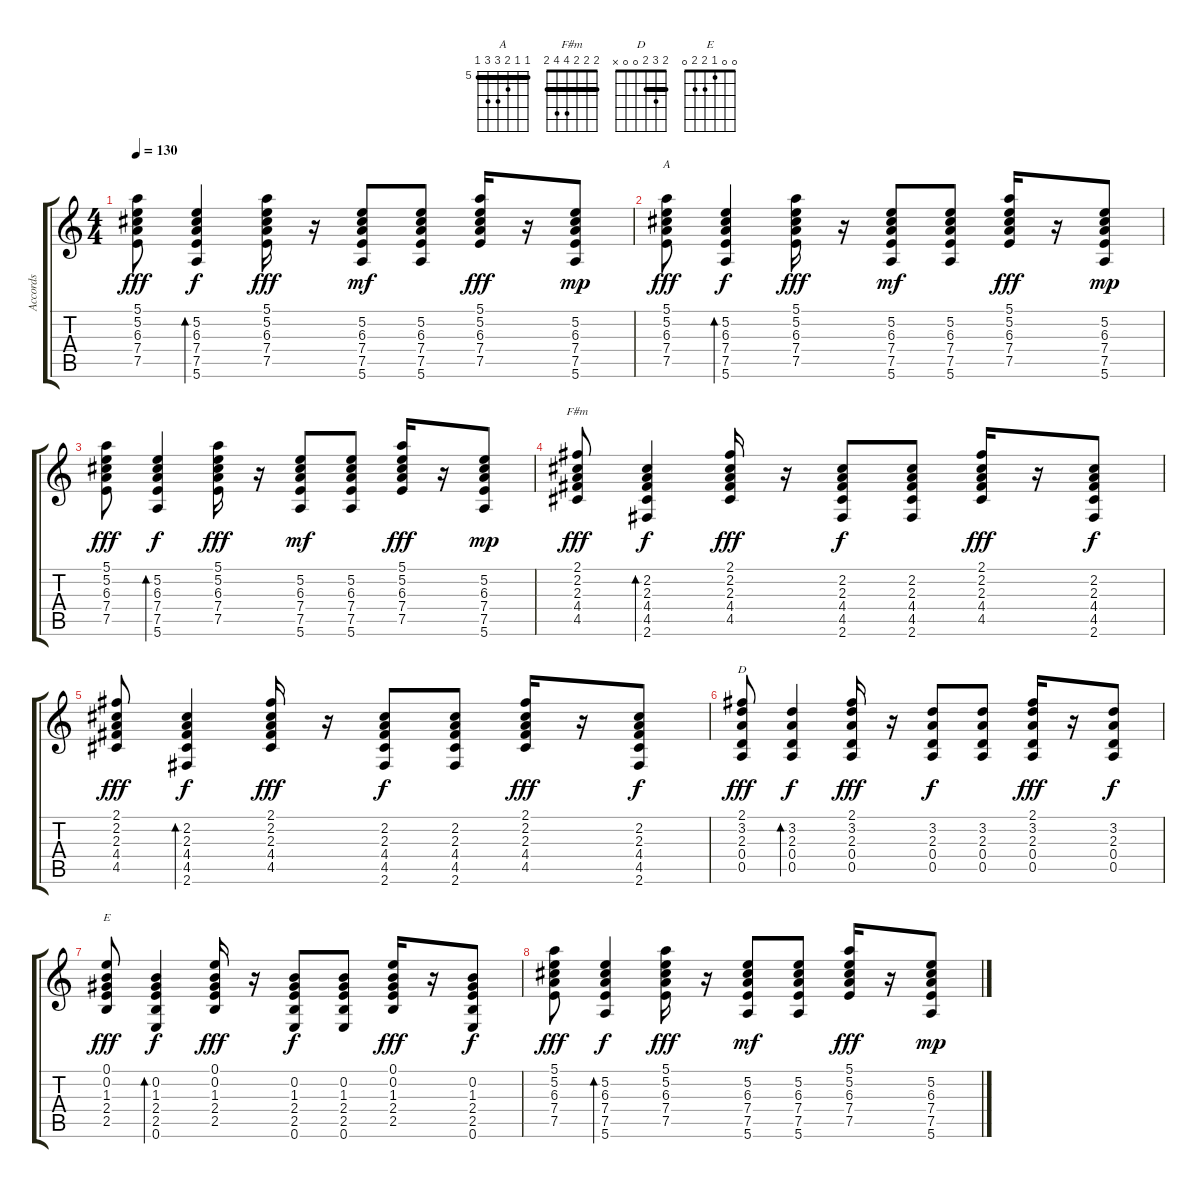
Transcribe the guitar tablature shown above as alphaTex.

\track ("Accords" "Accords") {instrument electricguitarjazz}
\staff {score tabs}
\tuning (E4 B3 G3 D3 A2 E2) {hide}
\chord ("A" 5 5 6 7 7 5) {firstfret 5 barre 5}
\chord ("F#m" 2 2 2 4 4 2) {barre 2}
\chord ("D" 2 3 2 0 0 x) {barre 2}
\chord ("E" 0 0 1 2 2 0)
\ts (4 4)
\tempo 130
\clef g2
\ks c
(5.1 5.2 6.3 7.4 7.5).8{dy fff} (5.2 6.3 7.4 7.5 5.6).4{bd 480 dy f} (5.1 5.2 6.3 7.4 7.5).16{dy fff} r.16 (5.2 6.3 7.4 7.5 5.6).8{dy mf} (5.2 6.3 7.4 7.5 5.6).8 (5.1 5.2 6.3 7.4 7.5).16{dy fff} r.16 (5.2 6.3 7.4 7.5 5.6).8{dy mp} |
(5.1 5.2 6.3 7.4 7.5).8{ch "A" dy fff} (5.2 6.3 7.4 7.5 5.6).4{bd 480 dy f} (5.1 5.2 6.3 7.4 7.5).16{dy fff} r.16 (5.2 6.3 7.4 7.5 5.6).8{dy mf} (5.2 6.3 7.4 7.5 5.6).8 (5.1 5.2 6.3 7.4 7.5).16{dy fff} r.16 (5.2 6.3 7.4 7.5 5.6).8{dy mp} |
(5.1 5.2 6.3 7.4 7.5).8{dy fff} (5.2 6.3 7.4 7.5 5.6).4{bd 240 dy f} (5.1 5.2 6.3 7.4 7.5).16{dy fff} r.16 (5.2 6.3 7.4 7.5 5.6).8{dy mf} (5.2 6.3 7.4 7.5 5.6).8 (5.1 5.2 6.3 7.4 7.5).16{dy fff} r.16 (5.2 6.3 7.4 7.5 5.6).8{dy mp} |
(2.1 2.2 2.3 4.4 4.5).8{ch "F#m" dy fff} (2.2 2.3 4.4 4.5 2.6).4{bd 480 dy f} (2.1 2.2 2.3 4.4 4.5).16{dy fff} r.16 (2.2 2.3 4.4 4.5 2.6).8{dy f} (2.2 2.3 4.4 4.5 2.6).8 (2.1 2.2 2.3 4.4 4.5).16{dy fff} r.16 (2.2 2.3 4.4 4.5 2.6).8{dy f} |
(2.1 2.2 2.3 4.4 4.5).8{dy fff} (2.2 2.3 4.4 4.5 2.6).4{bd 480 dy f} (2.1 2.2 2.3 4.4 4.5).16{dy fff} r.16 (2.2 2.3 4.4 4.5 2.6).8{dy f} (2.2 2.3 4.4 4.5 2.6).8 (2.1 2.2 2.3 4.4 4.5).16{dy fff} r.16 (2.2 2.3 4.4 4.5 2.6).8{dy f} |
(2.1 3.2 2.3 0.4 0.5).8{ch "D" dy fff} (3.2 2.3 0.4 0.5).4{bd 480 dy f} (2.1 3.2 2.3 0.4 0.5).16{dy fff} r.16 (3.2 2.3 0.4 0.5).8{dy f} (3.2 2.3 0.4 0.5).8 (2.1 3.2 2.3 0.4 0.5).16{dy fff} r.16 (3.2 2.3 0.4 0.5).8{dy f} |
(0.1 0.2 1.3 2.4 2.5).8{ch "E" dy fff} (0.2 1.3 2.4 2.5 0.6).4{bd 480 dy f} (0.1 0.2 1.3 2.4 2.5).16{dy fff} r.16 (0.2 1.3 2.4 2.5 0.6).8{dy f} (0.2 1.3 2.4 2.5 0.6).8 (0.1 0.2 1.3 2.4 2.5).16{dy fff} r.16 (0.2 1.3 2.4 2.5 0.6).8{dy f} |
(5.1 5.2 6.3 7.4 7.5).8{dy fff} (5.2 6.3 7.4 7.5 5.6).4{bd 480 dy f} (5.1 5.2 6.3 7.4 7.5).16{dy fff} r.16 (5.2 6.3 7.4 7.5 5.6).8{dy mf} (5.2 6.3 7.4 7.5 5.6).8 (5.1 5.2 6.3 7.4 7.5).16{dy fff} r.16 (5.2 6.3 7.4 7.5 5.6).8{dy mp}
